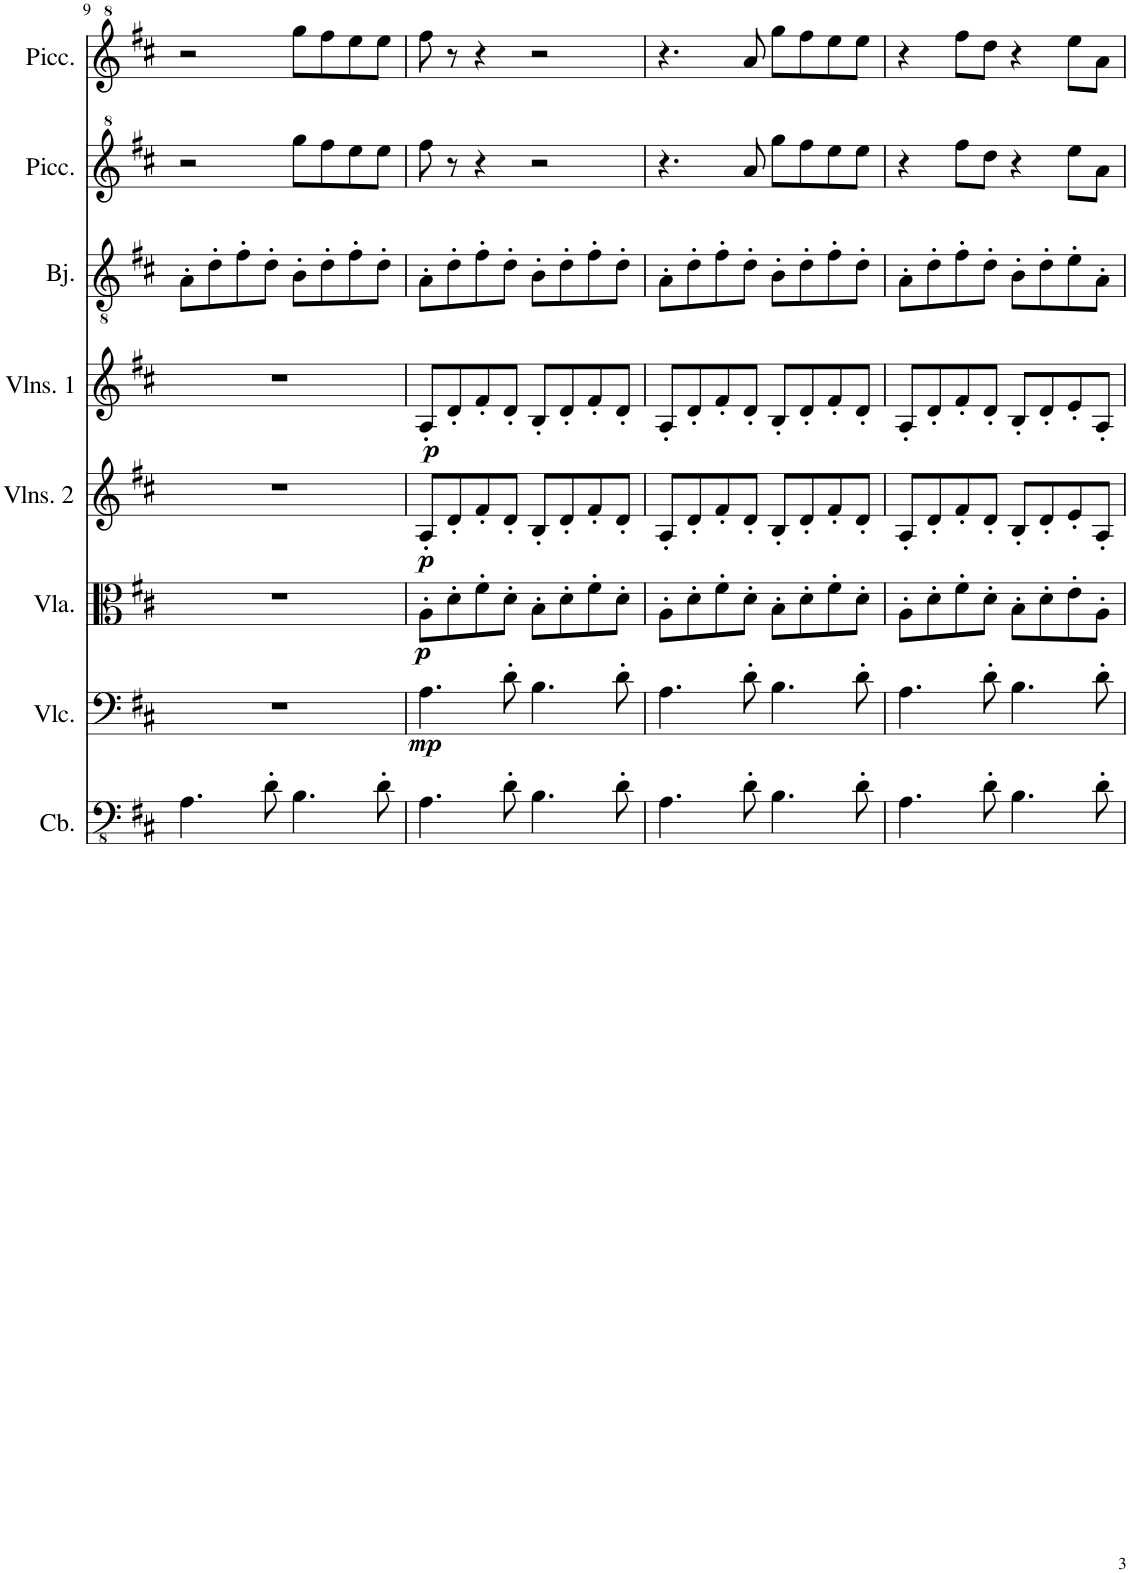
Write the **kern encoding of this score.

**kern	**kern	**dynam	**kern	**dynam	**kern	**dynam	**kern	**dynam	**kern	**kern	**kern
*part8	*part7	*part7	*part6	*part6	*part5	*part5	*part4	*part4	*part3	*part2	*part1
*staff8	*staff7	*staff7	*staff6	*staff6	*staff5	*staff5	*staff4	*staff4	*staff3	*staff2	*staff1
*I"Contrabass	*I"Violoncello	*	*I"Viola	*	*I"Violins 2	*	*I"Violins 1	*	*I"Banjo	*I"Piccolo	*I"Piccolo
*I'Cb.	*I'Vlc.	*	*I'Vla.	*	*I'Vlns. 2	*	*I'Vlns. 1	*	*I'Bj.	*I'Picc.	*I'Picc.
!!LO:PB:g=z
*clefFv4	*clefF4	*	*clefC3	*	*clefG2	*	*clefG2	*	*clefGv2	*clefG^2	*clefG^2
*Trd7c12	*	*	*	*	*	*	*	*	*Trd7c12	*Trd-7c-12	*Trd-7c-12
*k[f#c#]	*k[f#c#]	*	*k[f#c#]	*	*k[f#c#]	*	*k[f#c#]	*	*k[f#c#]	*k[f#c#]	*k[f#c#]
*M4/4	*M4/4	*	*M4/4	*	*M4/4	*	*M4/4	*	*M4/4	*M4/4	*M4/4
=9	=9	=9	=9	=9	=9	=9	=9	=9	=9	=9	=9
4.AA\	1r	.	1r	.	1r	.	1r	.	8A'\L	2r	2r
.	.	.	.	.	.	.	.	.	8d'\	.	.
.	.	.	.	.	.	.	.	.	8f#'\	.	.
8D'\	.	.	.	.	.	.	.	.	8d'\J	.	.
4.BB\	.	.	.	.	.	.	.	.	8B'\L	8ggg\L	8ggg\L
.	.	.	.	.	.	.	.	.	8d'\	8fff#\	8fff#\
.	.	.	.	.	.	.	.	.	8f#'\	8eee\	8eee\
8D'\	.	.	.	.	.	.	.	.	8d'\J	8eee\J	8eee\J
=10	=10	=10	=10	=10	=10	=10	=10	=10	=10	=10	=10
!	!	!LO:DY:b	!	!LO:DY:b	!	!LO:DY:b	!	!LO:DY:b	!	!	!
4.AA\	4.A\	mp	8A'\L	p	8A'/L	p	8A'/L	p	8A'\L	8fff#\	8fff#\
.	.	.	8d'\	.	8d'/	.	8d'/	.	8d'\	8r	8r
.	.	.	8f#'\	.	8f#'/	.	8f#'/	.	8f#'\	4r	4r
8D'\	8d'\	.	8d'\J	.	8d'/J	.	8d'/J	.	8d'\J	.	.
4.BB\	4.B\	.	8B'\L	.	8B'/L	.	8B'/L	.	8B'\L	2r	2r
.	.	.	8d'\	.	8d'/	.	8d'/	.	8d'\	.	.
.	.	.	8f#'\	.	8f#'/	.	8f#'/	.	8f#'\	.	.
8D'\	8d'\	.	8d'\J	.	8d'/J	.	8d'/J	.	8d'\J	.	.
=11	=11	=11	=11	=11	=11	=11	=11	=11	=11	=11	=11
4.AA\	4.A\	.	8A'\L	.	8A'/L	.	8A'/L	.	8A'\L	4.r	4.r
.	.	.	8d'\	.	8d'/	.	8d'/	.	8d'\	.	.
.	.	.	8f#'\	.	8f#'/	.	8f#'/	.	8f#'\	.	.
8D'\	8d'\	.	8d'\J	.	8d'/J	.	8d'/J	.	8d'\J	8aa/	8aa/
4.BB\	4.B\	.	8B'\L	.	8B'/L	.	8B'/L	.	8B'\L	8ggg\L	8ggg\L
.	.	.	8d'\	.	8d'/	.	8d'/	.	8d'\	8fff#\	8fff#\
.	.	.	8f#'\	.	8f#'/	.	8f#'/	.	8f#'\	8eee\	8eee\
8D'\	8d'\	.	8d'\J	.	8d'/J	.	8d'/J	.	8d'\J	8eee\J	8eee\J
=12	=12	=12	=12	=12	=12	=12	=12	=12	=12	=12	=12
4.AA\	4.A\	.	8A'\L	.	8A'/L	.	8A'/L	.	8A'\L	4r	4r
.	.	.	8d'\	.	8d'/	.	8d'/	.	8d'\	.	.
.	.	.	8f#'\	.	8f#'/	.	8f#'/	.	8f#'\	8fff#\L	8fff#\L
8D'\	8d'\	.	8d'\J	.	8d'/J	.	8d'/J	.	8d'\J	8ddd\J	8ddd\J
4.BB\	4.B\	.	8B'\L	.	8B'/L	.	8B'/L	.	8B'\L	4r	4r
.	.	.	8d'\	.	8d'/	.	8d'/	.	8d'\	.	.
.	.	.	8e'\	.	8e'/	.	8e'/	.	8e'\	8eee\L	8eee\L
8D'\	8d'\	.	8A'\J	.	8A'/J	.	8A'/J	.	8A'\J	8aa\J	8aa\J
=	=	=	=	=	=	=	=	=	=	=	=
*-	*-	*-	*-	*-	*-	*-	*-	*-	*-	*-	*-
